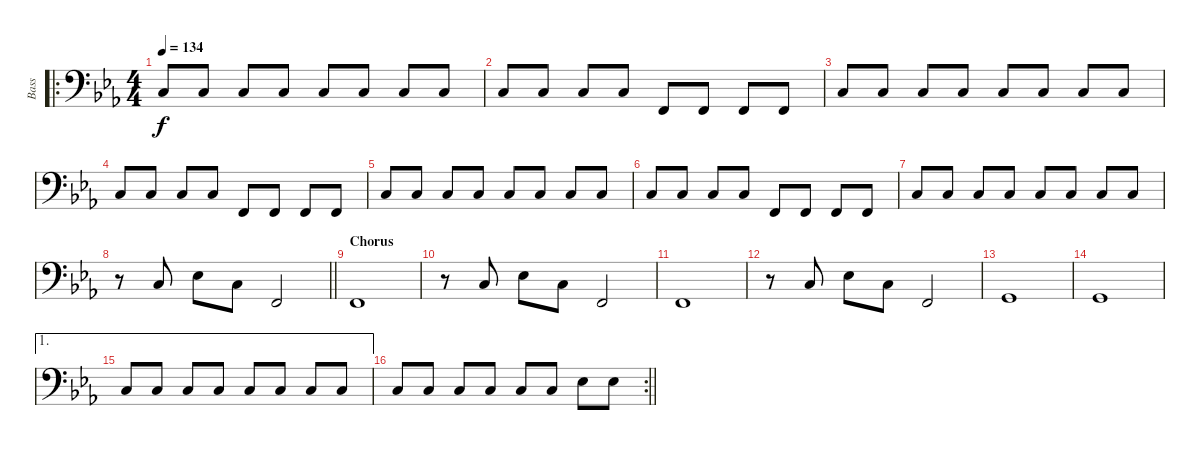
\track ("Bass" "Bass") {instrument electricbassfinger}
\staff {score}
\tuning (G2 D2 A1 E1) {hide}
\ro
\ts (4 4)
\tempo 134
\clef f4
\ks eb
3.3.8{dy f} 3.3.8 3.3.8 3.3.8 3.3.8 3.3.8 3.3.8 3.3.8 |
3.3.8 3.3.8 3.3.8 3.3.8 1.4.8 1.4.8 1.4.8 1.4.8 |
3.3.8 3.3.8 3.3.8 3.3.8 3.3.8 3.3.8 3.3.8 3.3.8 |
3.3.8 3.3.8 3.3.8 3.3.8 1.4.8 1.4.8 1.4.8 1.4.8 |
3.3.8 3.3.8 3.3.8 3.3.8 3.3.8 3.3.8 3.3.8 3.3.8 |
3.3.8 3.3.8 3.3.8 3.3.8 1.4.8 1.4.8 1.4.8 1.4.8 |
3.3.8 3.3.8 3.3.8 3.3.8 3.3.8 3.3.8 3.3.8 3.3.8 |
\barLineRight lightlight
r.8 3.3.8 1.2.8 3.3.8 1.4.2 |
\section ("" "Chorus")
1.4.1 |
r.8 3.3.8 1.2.8 3.3.8 1.4.2 |
1.4.1 |
r.8 3.3.8 1.2.8 3.3.8 1.4.2 |
3.4.1 |
3.4.1 |
\ae 1
3.3.8 3.3.8 3.3.8 3.3.8 3.3.8 3.3.8 3.3.8 3.3.8 |
\rc 2
\barLineRight lightlight
3.3.8 3.3.8 3.3.8 3.3.8 3.3.8 3.3.8 1.2.8 1.2.8
